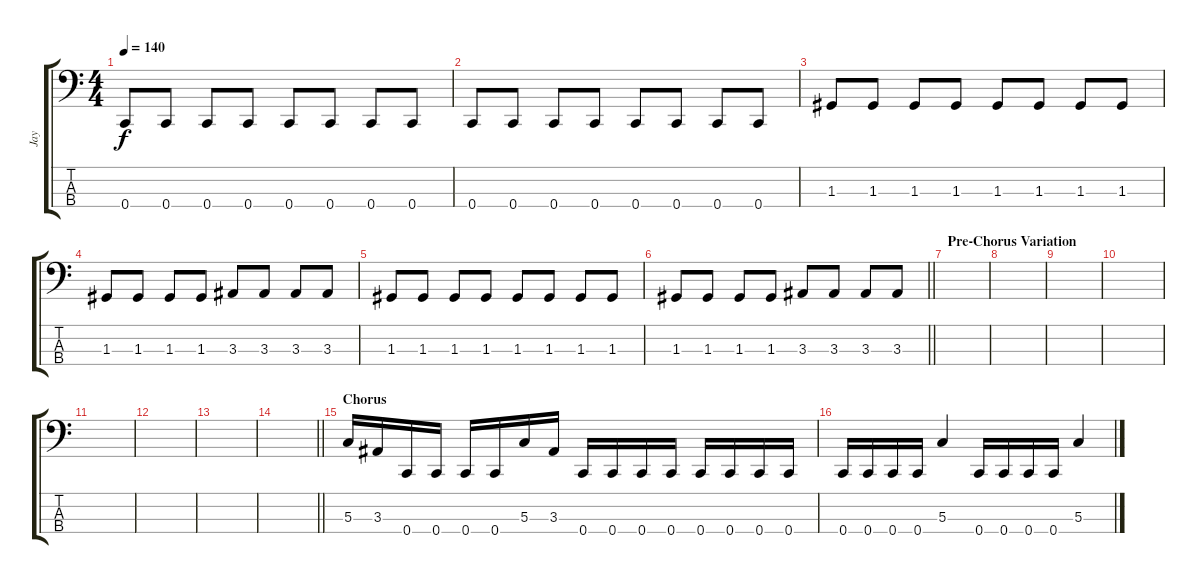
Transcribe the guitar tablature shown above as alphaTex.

\track ("Jay" "Jay") {instrument electricbasspick}
\staff {score tabs}
\tuning (F2 C2 G1 C1) {hide}
\ts (4 4)
\tempo 140
\clef f4
\ks c
0.4.8{dy f} 0.4.8 0.4.8 0.4.8 0.4.8 0.4.8 0.4.8 0.4.8 |
0.4.8 0.4.8 0.4.8 0.4.8 0.4.8 0.4.8 0.4.8 0.4.8 |
1.3.8 1.3.8 1.3.8 1.3.8 1.3.8 1.3.8 1.3.8 1.3.8 |
1.3.8 1.3.8 1.3.8 1.3.8 3.3.8 3.3.8 3.3.8 3.3.8 |
1.3.8 1.3.8 1.3.8 1.3.8 1.3.8 1.3.8 1.3.8 1.3.8 |
\barLineRight lightlight
1.3.8 1.3.8 1.3.8 1.3.8 3.3.8 3.3.8 3.3.8 3.3.8 |
\section ("" "Pre-Chorus Variation")
|
|
|
|
|
|
|
\barLineRight lightlight
|
\section ("" "Chorus")
5.3.16 3.3.16 0.4.16 0.4.16 0.4.16 0.4.16 5.3.16 3.3.16 0.4.16 0.4.16 0.4.16 0.4.16 0.4.16 0.4.16 0.4.16 0.4.16 |
0.4.16 0.4.16 0.4.16 0.4.16 5.3.4 0.4.16 0.4.16 0.4.16 0.4.16 5.3.4
